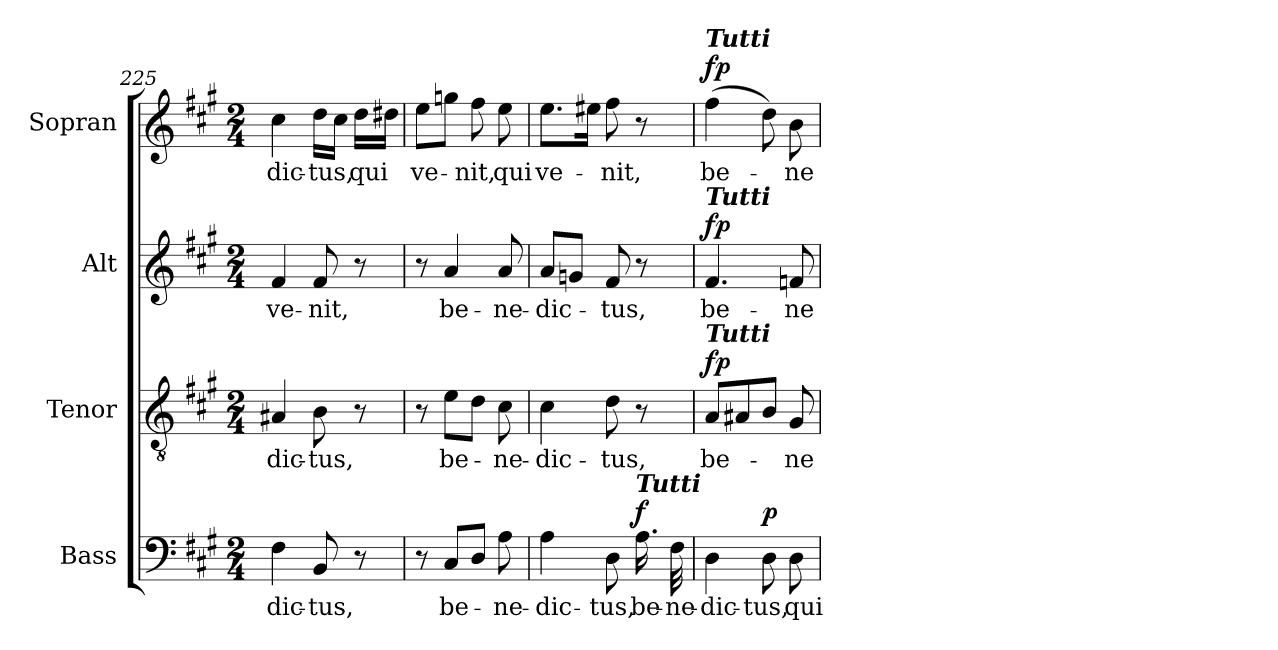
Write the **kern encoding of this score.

**kern	**text	**dynam	**kern	**text	**dynam	**kern	**text	**dynam	**kern	**text	**dynam
*part4	*part4	*part4	*part3	*part3	*part3	*part2	*part2	*part2	*part1	*part1	*part1
*staff4	*staff4	*staff4	*staff3	*staff3	*staff3	*staff2	*staff2	*staff2	*staff1	*staff1	*staff1
*I"Bass	*	*	*I"Tenor	*	*	*I"Alt	*	*	*I"Sopran	*	*
*I'B.	*	*	*I'T.	*	*	*I'A.	*	*	*I'S.	*	*
*clefF4	*	*	*clefGv2	*	*	*clefG2	*	*	*clefG2	*	*
*k[f#c#g#]	*	*	*k[f#c#g#]	*	*	*k[f#c#g#]	*	*	*k[f#c#g#]	*	*
*A:	*	*	*A:	*	*	*A:	*	*	*A:	*	*
*M2/4	*	*	*M2/4	*	*	*M2/4	*	*	*M2/4	*	*
=225	=225	=225	=225	=225	=225	=225	=225	=225	=225	=225	=225
!	!LO:LY:b	!	!	!LO:LY:b	!	!	!LO:LY:b	!	!	!LO:LY:b	!
4F#\	-dic-	.	4A#X/	-dic-	.	4f#/	ve-	.	4cc#\	-dic-	.
!	!LO:LY:b	!	!	!LO:LY:b	!	!	!LO:LY:b	!	!	!LO:LY:b	!
8BB/	-tus,	.	8B\	-tus,	.	8f#/	-nit,	.	16dd\LL	-tus,	.
.	.	.	.	.	.	.	.	.	16cc#\JJ	.	.
!	!	!	!	!	!	!	!	!	!	!LO:LY:b	!
8r	.	.	8r	.	.	8r	.	.	16dd\LL	qui	.
.	.	.	.	.	.	.	.	.	16dd#X\JJ	.	.
=226	=226	=226	=226	=226	=226	=226	=226	=226	=226	=226	=226
!	!	!	!	!	!	!	!	!	!	!LO:LY:b	!
8r	.	.	8r	.	.	8r	.	.	8ee\L	ve-	.
!	!LO:LY:b	!	!	!LO:LY:b	!	!	!LO:LY:b	!	!	!	!
8C#/L	be-	.	8e\L	be-	.	4a/	be-	.	8ggn\J	.	.
!	!	!	!	!	!	!	!	!	!	!LO:LY:b	!
8D/J	.	.	8d\J	.	.	.	.	.	8ff#\	-nit,	.
!	!LO:LY:b	!	!	!LO:LY:b	!	!	!LO:LY:b	!	!	!LO:LY:b	!
8A\	-ne-	.	8c#\	-ne-	.	8a/	-ne-	.	8ee\	qui	.
!!LO:LB:g=z
=227	=227	=227	=227	=227	=227	=227	=227	=227	=227	=227	=227
!	!LO:LY:b	!	!	!LO:LY:b	!	!	!LO:LY:b	!	!	!LO:LY:b	!
4A\	-dic-	.	4c#\	-dic-	.	8a/L	-dic-	.	8.ee\L	ve-	.
.	.	.	.	.	.	8gn/J	.	.	.	.	.
.	.	.	.	.	.	.	.	.	16ee#X\Jk	.	.
!	!LO:LY:b	!	!	!LO:LY:b	!	!	!LO:LY:b	!	!	!LO:LY:b	!
8D\	-tus,	.	8d\	-tus,	.	8f#/	-tus,	.	8ff#\	-nit,	.
!LO:TX:a:Bi:t=Tutti	!	!	!	!	!	!	!	!	!	!	!
!	!LO:LY:b	!LO:DY:a	!	!	!	!	!	!	!	!	!
16.A\	be-	f	8r	.	.	8r	.	.	8r	.	.
!	!LO:LY:b	!	!	!	!	!	!	!	!	!	!
32F#\	-ne-	.	.	.	.	.	.	.	.	.	.
=228	=228	=228	=228	=228	=228	=228	=228	=228	=228	=228	=228
!	!	!	!	!	!	!	!	!	!LO:TX:a:Bi:t=Tutti	!	!
!	!	!	!	!	!	!LO:TX:a:Bi:t=Tutti	!	!	!	!	!
!	!	!	!LO:TX:a:Bi:t=Tutti	!	!	!	!	!	!	!	!
!	!LO:LY:b	!	!	!LO:LY:b	!LO:DY:a	!	!LO:LY:b	!LO:DY:a	!	!LO:LY:b	!LO:DY:a
4D\	-dic-	.	8A/L	be-	fp	4.f#/	be-	fp	(>4ff#\	be-	fp
.	.	.	8A#X/	.	.	.	.	.	.	.	.
!	!LO:LY:b	!LO:DY:a	!	!	!	!	!	!	!	!	!
8D\	-tus,	p	8B/J	.	.	.	.	.	8dd\)	.	.
!	!LO:LY:b	!	!	!LO:LY:b	!	!	!LO:LY:b	!	!	!LO:LY:b	!
8D\	qui	.	8G#/	-ne-	.	8fn/	-ne-	.	8b\	-ne-	.
=	=	=	=	=	=	=	=	=	=	=	=
*-	*-	*-	*-	*-	*-	*-	*-	*-	*-	*-	*-
